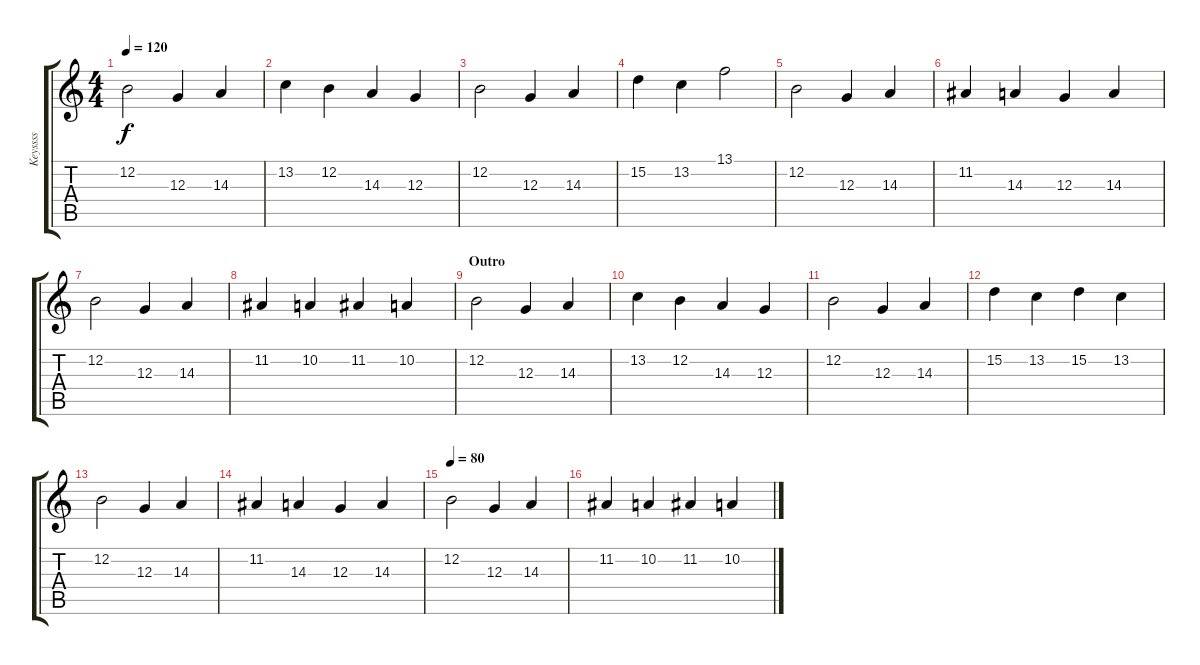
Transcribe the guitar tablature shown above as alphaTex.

\track ("Keyssss" "Keyssss") {instrument stringensemble1}
\staff {score tabs}
\tuning (E4 B3 G3 D3 A2 E2) {hide}
\ts (4 4)
\tempo 120
\clef g2
\ks c
12.2.2{dy f} 12.3.4 14.3.4 |
13.2.4 12.2.4 14.3.4 12.3.4 |
12.2.2 12.3.4 14.3.4 |
15.2.4 13.2.4 13.1.2 |
12.2.2 12.3.4 14.3.4 |
11.2.4 14.3.4 12.3.4 14.3.4 |
12.2.2 12.3.4 14.3.4 |
11.2.4 10.2.4 11.2.4 10.2.4 |
\section ("" "Outro")
12.2.2 12.3.4 14.3.4 |
13.2.4 12.2.4 14.3.4 12.3.4 |
12.2.2 12.3.4 14.3.4 |
15.2.4 13.2.4 15.2.4 13.2.4 |
12.2.2 12.3.4 14.3.4 |
11.2.4 14.3.4 12.3.4 14.3.4 |
\tempo 80
12.2.2 12.3.4 14.3.4 |
11.2.4 10.2.4 11.2.4 10.2.4
